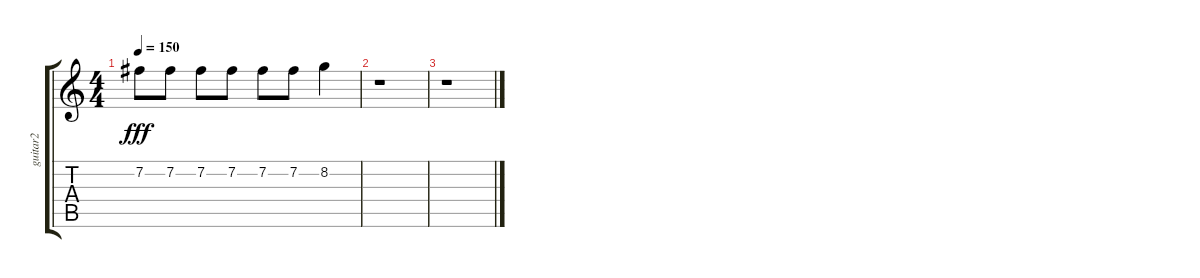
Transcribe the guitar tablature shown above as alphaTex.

\track ("guitar2" "guitar2") {instrument overdrivenguitar}
\staff {score tabs}
\tuning (E4 B3 G3 D3 A2 E2) {hide}
\ts (4 4)
\tempo 150
\clef g2
\ks c
7.2.8{dy fff} 7.2.8 7.2.8 7.2.8 7.2.8 7.2.8 8.2.4 |
r.1 |
r.1
